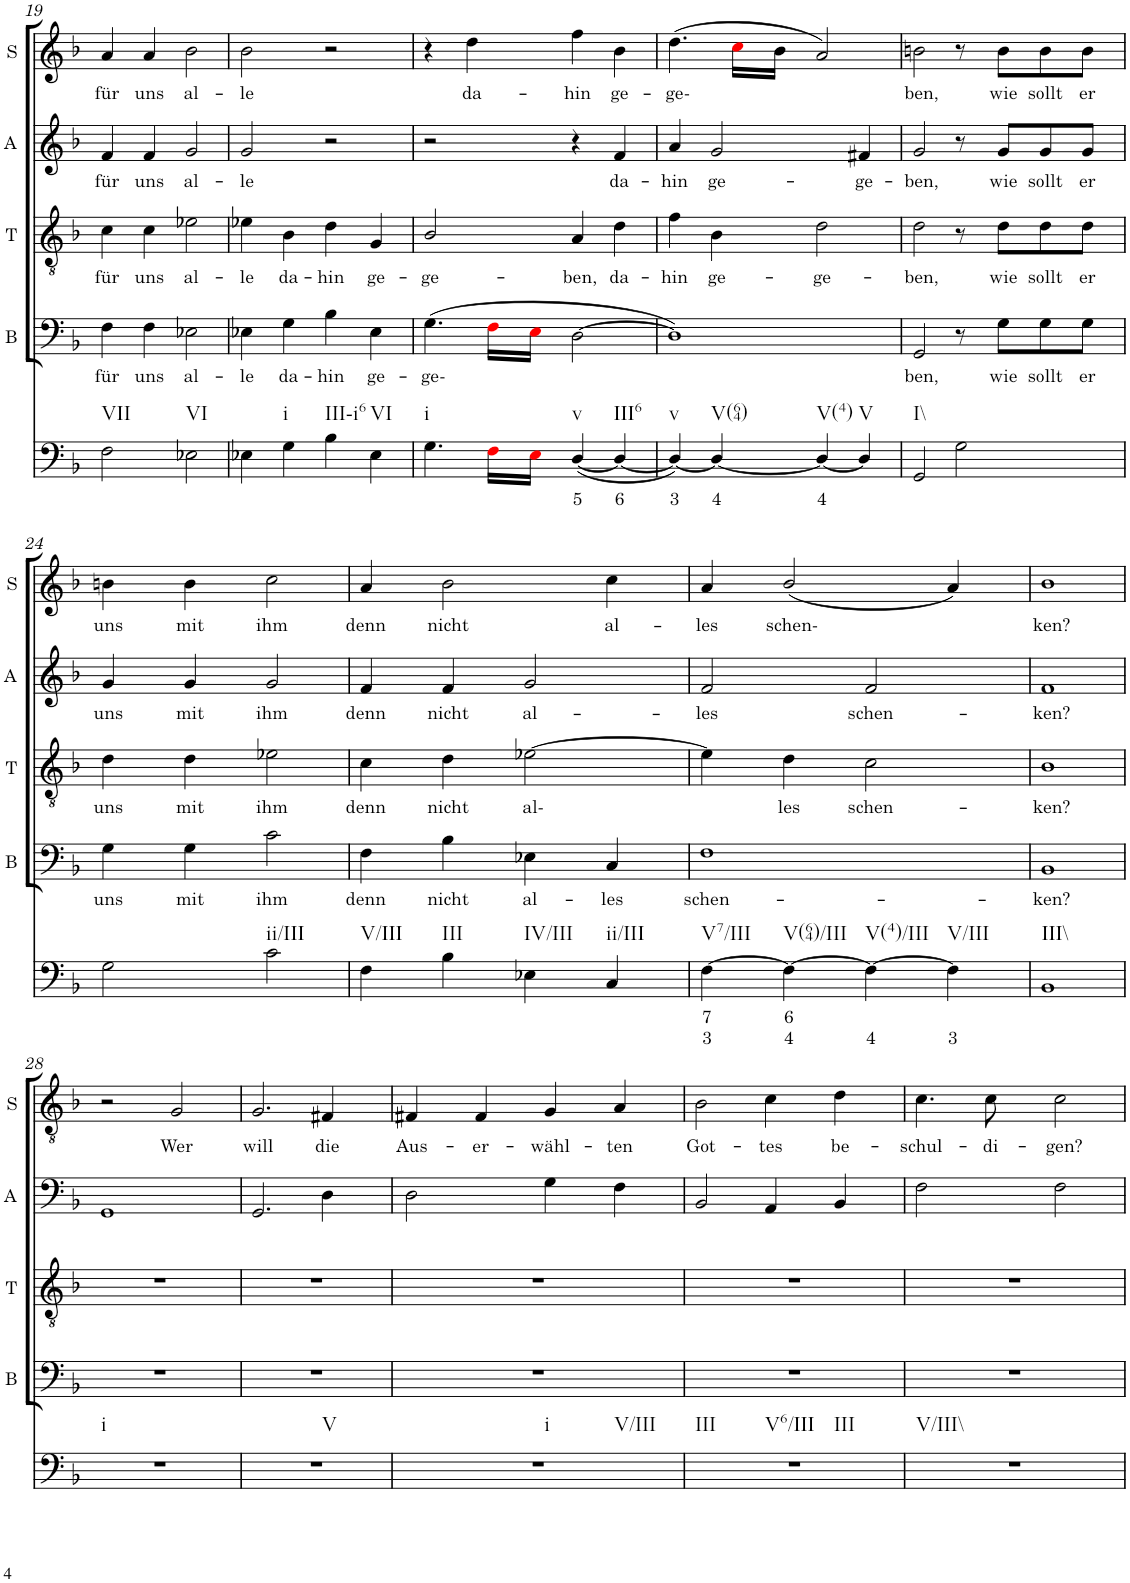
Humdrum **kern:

**kern	**text	**text	**kern	**text	**kern	**text	**kern	**text	**kern	**text
*part5	*part5	*part5	*part4	*part4	*part3	*part3	*part2	*part2	*part1	*part1
*staff5	*staff5	*staff5	*staff4	*staff4	*staff3	*staff3	*staff2	*staff2	*staff1	*staff1
*I"Continuo	*	*	*I"Bass	*	*I"Tenor	*	*I"Alto	*	*I"Soprano	*
*	*	*	*I'B	*	*I'T	*	*I'A	*	*I'S	*
!!LO:PB:g=z
*clefF4	*	*	*clefF4	*	*clefGv2	*	*clefG2	*	*clefG2	*
*k[b-]	*	*	*k[b-]	*	*k[b-]	*	*k[b-]	*	*k[b-]	*
*M4/4	*	*	*M4/4	*	*M4/4	*	*M4/4	*	*M4/4	*
=19	=19	=19	=19	=19	=19	=19	=19	=19	=19	=19
!LO:TX:b:t=VII	!	!	!	!	!	!	!	!	!	!
!	!	!	!	!LO:LY:b	!	!LO:LY:b	!	!LO:LY:b	!	!LO:LY:b
2F\	.	.	4F\	für	4c\	für	4f/	für	4a/	für
!	!	!	!	!LO:LY:b	!	!LO:LY:b	!	!LO:LY:b	!	!LO:LY:b
.	.	.	4F\	uns	4c\	uns	4f/	uns	4a/	uns
!LO:TX:b:t=VI	!	!	!	!	!	!	!	!	!	!
!	!	!	!	!LO:LY:b	!	!LO:LY:b	!	!LO:LY:b	!	!LO:LY:b
2E-X\	.	.	2E-X\	al-	2e-X\	al-	2g/	al-	2b-\	al-
=20	=20	=20	=20	=20	=20	=20	=20	=20	=20	=20
!	!	!	!	!LO:LY:b	!	!LO:LY:b	!	!LO:LY:b	!	!LO:LY:b
4E-X\	.	.	4E-X\	le	4e-X\	le	2g/	le	2b-\	le
!LO:TX:b:t=i	!	!	!	!	!	!	!	!	!	!
!	!	!	!	!LO:LY:b	!	!LO:LY:b	!	!	!	!
4G\	.	.	4G\	da-	4B-\	da-	.	.	.	.
!LO:TX:b:t=III-i6	!	!	!	!	!	!	!	!	!	!
!	!	!	!	!LO:LY:b	!	!LO:LY:b	!	!	!	!
4B-\	.	.	4B-\	hin	4d\	hin	2r	.	2r	.
!LO:TX:b:t=VI	!	!	!	!	!	!	!	!	!	!
!	!	!	!	!LO:LY:b	!	!LO:LY:b	!	!	!	!
4E-\	.	.	4E-\	ge-	4G/	ge-	.	.	.	.
=21	=21	=21	=21	=21	=21	=21	=21	=21	=21	=21
!LO:TX:b:t=i	!	!	!	!	!	!	!	!	!	!
!	!	!	!	!LO:LY:b	!	!LO:LY:b	!	!	!	!
4.G\	.	.	(4.G\	ge-	2B-/	ge-	2r	.	4r	.
!	!	!	!	!	!	!	!	!	!	!LO:LY:b
.	.	.	.	.	.	.	.	.	4dd\	da-
16Fi\LL	.	.	16Fi\LL	.	.	.	.	.	.	.
16Ei\JJ	.	.	16Ei\JJ	.	.	.	.	.	.	.
!LO:TX:b:t=v	!	!	!	!	!	!	!	!	!	!
!	!LO:LY:b	!	!	!	!	!LO:LY:b	!	!	!	!LO:LY:b
([4D/	5	.	[2D\	.	4A/	ben,	4r	.	4ff\	hin
!LO:TX:b:t=III6	!	!	!	!	!	!	!	!	!	!
!	!LO:LY:b	!	!	!	!	!LO:LY:b	!	!LO:LY:b	!	!LO:LY:b
4D/_	6	.	.	.	4d\	da-	4f/	da-	4b-\	ge-
=22	=22	=22	=22	=22	=22	=22	=22	=22	=22	=22
!LO:TX:b:t=v	!	!	!	!	!	!	!	!	!	!
!	!LO:LY:b	!	!	!	!	!LO:LY:b	!	!LO:LY:b	!	!LO:LY:b
4D/_)	3	.	1D])	.	4f\	hin	4a/	hin	(4.dd\	ge-
!LO:TX:b:t=V(64)	!	!	!	!	!	!	!	!	!	!
!	!LO:LY:b	!	!	!	!	!LO:LY:b	!	!LO:LY:b	!	!
4D/_	4	.	.	.	4B-\	ge-	2g/	ge-	.	.
.	.	.	.	.	.	.	.	.	16cci\LL	.
.	.	.	.	.	.	.	.	.	16b-\JJ	.
!LO:TX:b:t=V(4)	!	!	!	!	!	!	!	!	!	!
!	!LO:LY:b	!	!	!	!	!LO:LY:b	!	!	!	!
4D/_	4	.	.	.	2d\	ge-	.	.	2a/)	.
!LO:TX:b:t=V	!	!	!	!	!	!	!	!	!	!
!	!	!	!	!	!	!	!	!LO:LY:b	!	!
4D/]	.	.	.	.	.	.	4f#X/	ge-	.	.
=23	=23	=23	=23	=23	=23	=23	=23	=23	=23	=23
!LO:TX:b:t=I\\	!	!	!	!	!	!	!	!	!	!
!	!	!	!	!LO:LY:b	!	!LO:LY:b	!	!LO:LY:b	!	!LO:LY:b
2GG/	.	.	2GG/	ben,	2d\	ben,	2g/	ben,	2bn\	ben,
2G\	.	.	8r	.	8r	.	8r	.	8r	.
!	!	!	!	!LO:LY:b	!	!LO:LY:b	!	!LO:LY:b	!	!LO:LY:b
.	.	.	8G\L	wie	8d\L	wie	8g/L	wie	8b\L	wie
!	!	!	!	!LO:LY:b	!	!LO:LY:b	!	!LO:LY:b	!	!LO:LY:b
.	.	.	8G\	sollt	8d\	sollt	8g/	sollt	8b\	sollt
!	!	!	!	!LO:LY:b	!	!LO:LY:b	!	!LO:LY:b	!	!LO:LY:b
.	.	.	8G\J	er	8d\J	er	8g/J	er	8b\J	er
!!LO:LB:g=z
=24	=24	=24	=24	=24	=24	=24	=24	=24	=24	=24
!	!	!	!	!LO:LY:b	!	!LO:LY:b	!	!LO:LY:b	!	!LO:LY:b
2G\	.	.	4G\	uns	4d\	uns	4g/	uns	4bn\	uns
!	!	!	!	!LO:LY:b	!	!LO:LY:b	!	!LO:LY:b	!	!LO:LY:b
.	.	.	4G\	mit	4d\	mit	4g/	mit	4b\	mit
!LO:TX:b:t=ii/III	!	!	!	!	!	!	!	!	!	!
!	!	!	!	!LO:LY:b	!	!LO:LY:b	!	!LO:LY:b	!	!LO:LY:b
2c\	.	.	2c\	ihm	2e-X\	ihm	2g/	ihm	2cc\	ihm
=25	=25	=25	=25	=25	=25	=25	=25	=25	=25	=25
!LO:TX:b:t=V/III	!	!	!	!	!	!	!	!	!	!
!	!	!	!	!LO:LY:b	!	!LO:LY:b	!	!LO:LY:b	!	!LO:LY:b
4F\	.	.	4F\	denn	4c\	denn	4f/	denn	4a/	denn
!LO:TX:b:t=III	!	!	!	!	!	!	!	!	!	!
!	!	!	!	!LO:LY:b	!	!LO:LY:b	!	!LO:LY:b	!	!LO:LY:b
4B-\	.	.	4B-\	nicht	4d\	nicht	4f/	nicht	2b-\	nicht
!LO:TX:b:t=IV/III	!	!	!	!	!	!	!	!	!	!
!	!	!	!	!LO:LY:b	!	!LO:LY:b	!	!LO:LY:b	!	!
4E-X\	.	.	4E-X\	al-	[2e-X\	al-	2g/	al-	.	.
!LO:TX:b:t=ii/III	!	!	!	!	!	!	!	!	!	!
!	!	!	!	!LO:LY:b	!	!	!	!	!	!LO:LY:b
4C/	.	.	4C/	les	.	.	.	.	4cc\	al-
=26	=26	=26	=26	=26	=26	=26	=26	=26	=26	=26
!LO:TX:b:t=V7/III	!	!	!	!	!	!	!	!	!	!
!	!LO:LY:b	!LO:LY:b	!	!LO:LY:b	!	!	!	!LO:LY:b	!	!LO:LY:b
[4F\	7	3	1F	schen-	4e-\]	.	2f/	les	4a/	les
!LO:TX:b:t=V(64)/III	!	!	!	!	!	!	!	!	!	!
!	!LO:LY:b	!LO:LY:b	!	!	!	!LO:LY:b	!	!	!	!LO:LY:b
4F\_	6	4	.	.	4d\	les	.	.	(2b-/	schen-
!LO:TX:b:t=V(4)/III	!	!	!	!	!	!	!	!	!	!
!	!	!LO:LY:b	!	!	!	!LO:LY:b	!	!LO:LY:b	!	!
4F\_	.	4	.	.	2c\	schen-	2f/	schen-	.	.
!LO:TX:b:t=V/III	!	!	!	!	!	!	!	!	!	!
!	!	!LO:LY:b	!	!	!	!	!	!	!	!
4F\]	.	3	.	.	.	.	.	.	4a/)	.
=27	=27	=27	=27	=27	=27	=27	=27	=27	=27	=27
!LO:TX:b:t=III\\	!	!	!	!	!	!	!	!	!	!
!	!	!	!	!LO:LY:b	!	!LO:LY:b	!	!LO:LY:b	!	!LO:LY:b
1BB-	.	.	1BB-	ken?	1B-	ken?	1f	ken?	1b-	ken?
!!LO:LB:g=z
=28	=28	=28	=28	=28	=28	=28	=28	=28	=28	=28
!LO:TX:b:t=i	!	!	!	!	!	!	!	!	!	!
1r	.	.	1r	.	1r	.	1GG	.	2r	.
!	!	!	!	!	!	!	!	!	!	!LO:LY:b
.	.	.	.	.	.	.	.	.	2G/	Wer
=29	=29	=29	=29	=29	=29	=29	=29	=29	=29	=29
!LO:TX:b:t=V	!	!	!	!	!	!	!	!	!	!
!	!	!	!	!	!	!	!	!	!	!LO:LY:b
1r	.	.	1r	.	1r	.	2.GG/	.	2.G/	will
!	!	!	!	!	!	!	!	!	!	!LO:LY:b
.	.	.	.	.	.	.	4D\	.	4F#X/	die
=30	=30	=30	=30	=30	=30	=30	=30	=30	=30	=30
!LO:TX:b:t=i	!	!	!	!	!	!	!	!	!	!
!LO:TX:b:t=V/III	!	!	!	!	!	!	!	!	!	!
!	!	!	!	!	!	!	!	!	!	!LO:LY:b
1r	.	.	1r	.	1r	.	2D\	.	4F#X/	Aus-
!	!	!	!	!	!	!	!	!	!	!LO:LY:b
.	.	.	.	.	.	.	.	.	4F#/	er-
!	!	!	!	!	!	!	!	!	!	!LO:LY:b
.	.	.	.	.	.	.	4G\	.	4G/	wähl-
!	!	!	!	!	!	!	!	!	!	!LO:LY:b
.	.	.	.	.	.	.	4F\	.	4A/	ten
=31	=31	=31	=31	=31	=31	=31	=31	=31	=31	=31
!LO:TX:b:t=III	!	!	!	!	!	!	!	!	!	!
!LO:TX:b:t=V6/III	!	!	!	!	!	!	!	!	!	!
!LO:TX:b:t=III	!	!	!	!	!	!	!	!	!	!
!	!	!	!	!	!	!	!	!	!	!LO:LY:b
1r	.	.	1r	.	1r	.	2BB-/	.	2B-\	Got-
!	!	!	!	!	!	!	!	!	!	!LO:LY:b
.	.	.	.	.	.	.	4AA/	.	4c\	tes
!	!	!	!	!	!	!	!	!	!	!LO:LY:b
.	.	.	.	.	.	.	4BB-/	.	4d\	be-
=32	=32	=32	=32	=32	=32	=32	=32	=32	=32	=32
!LO:TX:b:t=V/III\\	!	!	!	!	!	!	!	!	!	!
!	!	!	!	!	!	!	!	!	!	!LO:LY:b
1r	.	.	1r	.	1r	.	2F\	.	4.c\	schul-
!	!	!	!	!	!	!	!	!	!	!LO:LY:b
.	.	.	.	.	.	.	.	.	8c\	di-
!	!	!	!	!	!	!	!	!	!	!LO:LY:b
.	.	.	.	.	.	.	2F\	.	2c\	gen?
=	=	=	=	=	=	=	=	=	=	=
*-	*-	*-	*-	*-	*-	*-	*-	*-	*-	*-
